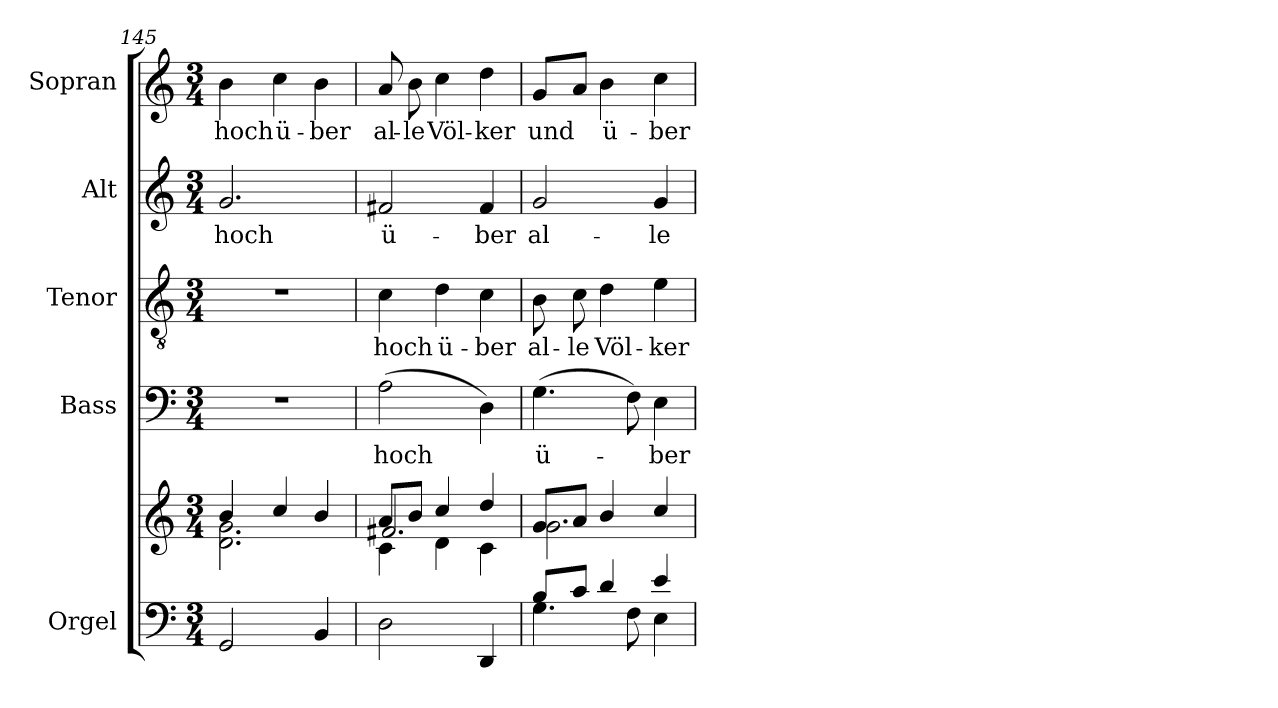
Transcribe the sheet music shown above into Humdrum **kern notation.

**kern	**kern	**kern	**text	**kern	**text	**kern	**text	**kern	**text
*part5	*part5	*part4	*part4	*part3	*part3	*part2	*part2	*part1	*part1
*staff6	*staff5	*staff4	*staff4	*staff3	*staff3	*staff2	*staff2	*staff1	*staff1
*I"Orgel	*	*I"Bass	*	*I"Tenor	*	*I"Alt	*	*I"Sopran	*
*I'Org.	*	*I'B	*	*I'T	*	*I'A	*	*I'S	*
*clefF4	*clefG2	*clefF4	*	*clefGv2	*	*clefG2	*	*clefG2	*
*k[]	*k[]	*k[]	*	*k[]	*	*k[]	*	*k[]	*
*C:	*C:	*C:	*	*C:	*	*C:	*	*C:	*
*M3/4	*M3/4	*M3/4	*	*M3/4	*	*M3/4	*	*M3/4	*
=145	=145	=145	=145	=145	=145	=145	=145	=145	=145
*	*^	*	*	*	*	*	*	*	*
!	!	!	!	!	!	!	!	!LO:LY:b	!	!LO:LY:b
2GG/	4b/	2.d\ 2.g\	2.r	.	2.r	.	2.g/	hoch	4b\	hoch
!	!	!	!	!	!	!	!	!	!	!LO:LY:b
.	4cc/	.	.	.	.	.	.	.	4cc\	ü-
!	!	!	!	!	!	!	!	!	!	!LO:LY:b
4BB/	4b/	.	.	.	.	.	.	.	4b\	-ber
!!LO:PB:g=z
=146	=146	=146	=146	=146	=146	=146	=146	=146	=146	=146
*	*	*^	*	*	*	*	*	*	*	*
!	!	!	!	!	!LO:LY:b	!	!LO:LY:b	!	!LO:LY:b	!	!LO:LY:b
2D\	8a/L	4c\	2.f#X/	(>2A\	hoch	4c\	hoch	2f#X/	ü-	8a/	al-
!	!	!	!	!	!	!	!	!	!	!	!LO:LY:b
.	8b/J	.	.	.	.	.	.	.	.	8b\	-le
!	!	!	!	!	!	!	!LO:LY:b	!	!	!	!LO:LY:b
.	4cc/	4d\	.	.	.	4d\	ü-	.	.	4cc\	Völ-
!	!	!	!	!	!	!	!LO:LY:b	!	!LO:LY:b	!	!LO:LY:b
4DD/	4dd/	4c\	.	4D\)	.	4c\	-ber	4f#/	-ber	4dd\	-ker
*	*	*v	*v	*	*	*	*	*	*	*	*
=147	=147	=147	=147	=147	=147	=147	=147	=147	=147	=147
*^	*	*	*	*	*	*	*	*	*	*
!	!	!	!	!	!LO:LY:b	!	!LO:LY:b	!	!LO:LY:b	!	!LO:LY:b
8B/L	4.G\	8g/L	2.g\	(>4.G\	ü-	8B\	al-	2g/	al-	8g/L	und
!	!	!	!	!	!	!	!LO:LY:b	!	!	!	!
8c/J	.	8a/J	.	.	.	8c\	-le	.	.	8a/J	.
!	!	!	!	!	!	!	!LO:LY:b	!	!	!	!LO:LY:b
4d/	.	4b/	.	.	.	4d\	Völ-	.	.	4b\	ü-
.	8F\	.	.	8F\)	.	.	.	.	.	.	.
!	!	!	!	!	!LO:LY:b	!	!LO:LY:b	!	!LO:LY:b	!	!LO:LY:b
4e/	4E\	4cc/	.	4E\	-ber	4e\	-ker	4g/	-le	4cc\	-ber
*v	*v	*	*	*	*	*	*	*	*	*	*
*	*v	*v	*	*	*	*	*	*	*	*
=	=	=	=	=	=	=	=	=	=
*-	*-	*-	*-	*-	*-	*-	*-	*-	*-
